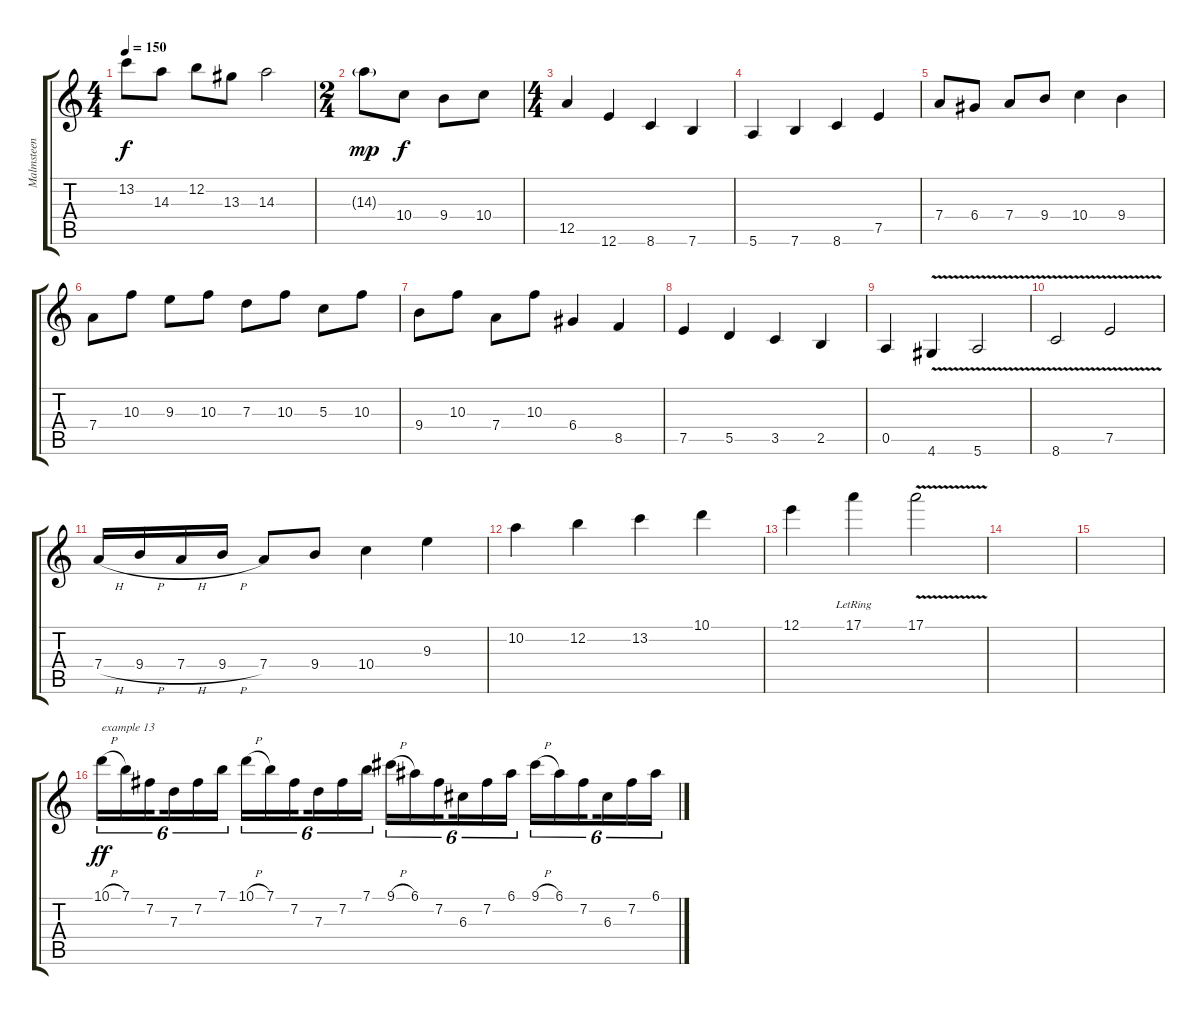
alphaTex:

\track ("Malmsteen" "Malmsteen") {instrument distortionguitar}
\staff {score tabs}
\tuning (E4 B3 G3 D3 A2 E2) {hide}
\ts (4 4)
\tempo 150
\clef g2
\ks c
13.2.8{dy f} 14.3.8 12.2.8 13.3.8 14.3.2 |
\ts (2 4)
14.3{g}.8{dy mp} 10.4.8{dy f} 9.4.8 10.4.8 |
\ts (4 4)
12.5.4 12.6.4 8.6.4 7.6.4 |
5.6.4 7.6.4 8.6.4 7.5.4 |
7.4.8 6.4.8 7.4.8 9.4.8 10.4.4 9.4.4 |
7.4.8 10.3.8 9.3.8 10.3.8 7.3.8 10.3.8 5.3.8 10.3.8 |
9.4.8 10.3.8 7.4.8 10.3.8 6.4.4 8.5.4 |
7.5.4 5.5.4 3.5.4 2.5.4 |
0.5.4 4.6{v}.4 5.6{v}.2 |
8.6{v}.2 7.5{v}.2 |
7.4{h}.16 9.4{h}.16 7.4{h}.16 9.4{h}.16 7.4.8 9.4.8 10.4.4 9.3.4 |
10.2.4 12.2.4 13.2.4 10.1.4 |
12.1.4 17.1{lr}.4 17.1{v}.2 |
|
|
10.1{h}.16{tu (6 4) txt "example 13" dy ff} 7.1.16{tu (6 4)} 7.2.16{tu (6 4) beam splitsecondary} 7.3.16{tu (6 4)} 7.2.16{tu (6 4)} 7.1.16{tu (6 4)} 10.1{h}.16{tu (6 4)} 7.1.16{tu (6 4)} 7.2.16{tu (6 4) beam splitsecondary} 7.3.16{tu (6 4)} 7.2.16{tu (6 4)} 7.1.16{tu (6 4)} 9.1{h}.16{tu (6 4)} 6.1.16{tu (6 4)} 7.2.16{tu (6 4) beam splitsecondary} 6.3.16{tu (6 4)} 7.2.16{tu (6 4)} 6.1.16{tu (6 4)} 9.1{h}.16{tu (6 4)} 6.1.16{tu (6 4)} 7.2.16{tu (6 4) beam splitsecondary} 6.3.16{tu (6 4)} 7.2.16{tu (6 4)} 6.1.16{tu (6 4)}
